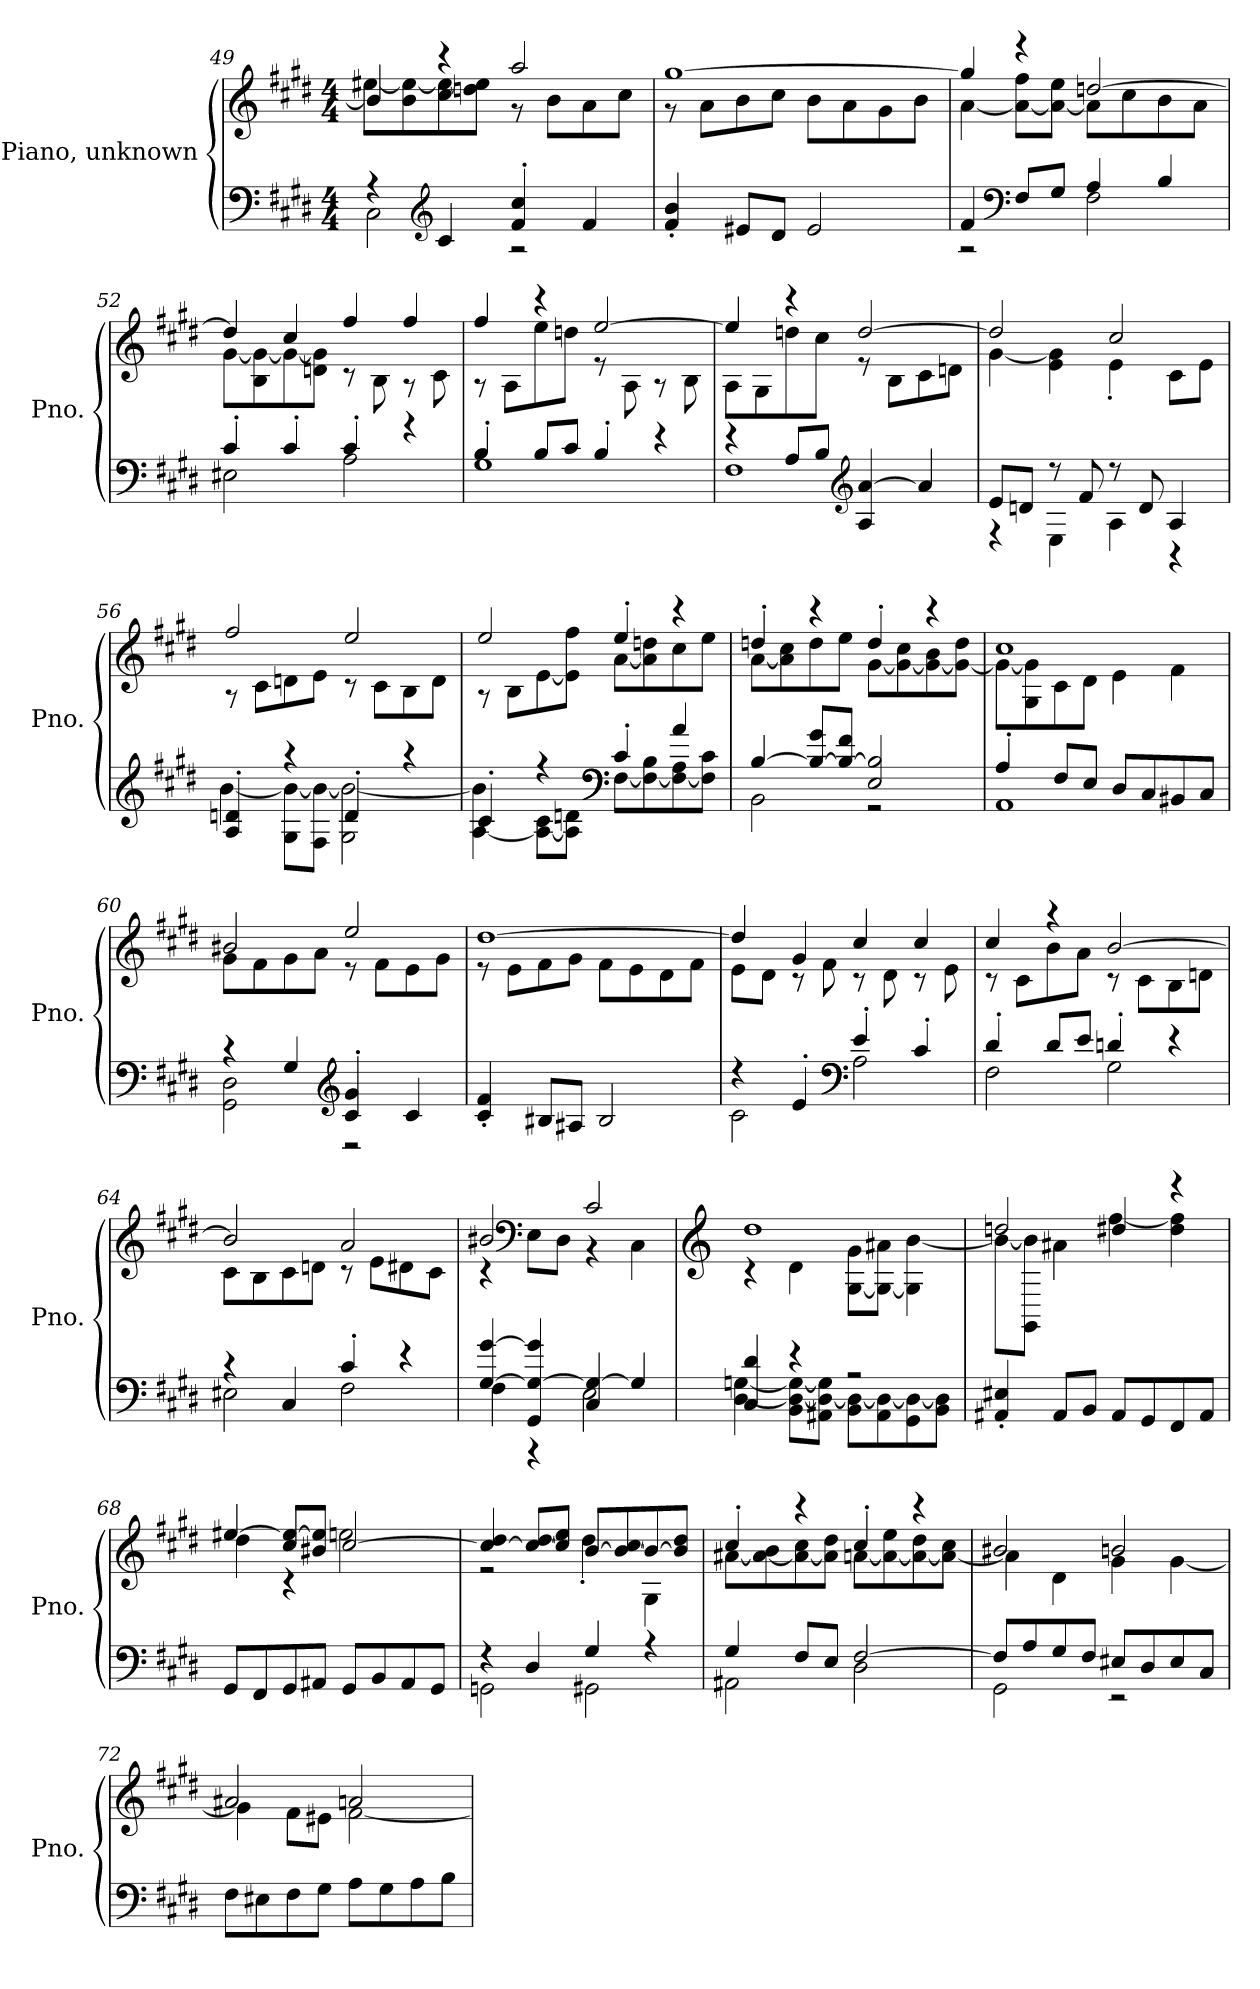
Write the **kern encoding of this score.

**kern	**kern
*part1	*part1
*staff2	*staff1
*I"Piano, unknown	*
*I'Pno.	*
*clefF4	*clefG2
*k[f#c#g#d#]	*k[f#c#g#d#]
*M4/4	*M4/4
=49	=49
*^	*^
4r	2C#\	4b/]	[8ee#X\L
.	.	.	8b\ 8ee#\_
*clefG2	*	*	*
4c#/	.	4r	8cc#\ 8ee#\_
.	.	.	8ddn\ 8ee#\]J
4f#/' 4cc#/'	2r	2aa/	8r
.	.	.	8b\L
4f#/	.	.	8a\
.	.	.	8cc#\J
*v	*v	*	*
=50	=50	=50
4f#/' 4b/'	[1gg#	8r
.	.	8a\L
8e#X/L	.	8b\
8d#/J	.	8cc#\J
2e#/	.	8b\L
.	.	8a\
.	.	8g#\
.	.	8b\J
!!LO:LB:g=z	!!
=51	=51	=51
*^	*	*
4f#/	2r	4gg#/]	[4a\
*clefF4	*	*	*
8F#/L	.	4r	8a\_ 8ff#\L
8G#/J	.	.	8a\_ 8ee\J
4A/	2F#\	[2ddn/	8a\L]
.	.	.	8cc#\
4B/	.	.	8b\
.	.	.	8a\J
=52	=52	=52	=52
4c#'/	2E#X\	4dd/]	[8g#\L
.	.	.	8B\ 8g#\_
4c#'/	.	4cc#/	8g#\_
.	.	.	8dn\ 8g#\]J
4c#'/	2A\	4ff#/	8r
.	.	.	8B\
4r	.	4ff#/	8r
.	.	.	8c#\
=53	=53	=53	=53
4B'/	1G#	4ff#/	8r
.	.	.	8A\L
8B/L	.	4r	8ee\
8c#/J	.	.	8ddn\J
4B'/	.	[2ee/	8r
.	.	.	8A\
4r	.	.	8r
.	.	.	8B\
=54	=54	=54	=54
4r	1F#	4ee/]	8A\L
.	.	.	8G#\
8A/L	.	4r	8ddn\
8B/J	.	.	8cc#\J
*clefG2	*	*	*
4A/ [4a/	.	[2dd/	8r
.	.	.	8B\L
4a/]	.	.	8c#\
.	.	.	8dn\J
!!LO:LB:g=z	!!
=55	=55	=55	=55
8e/L	4r	2dd/]	[4g#\
8dn/J	.	.	.
8r	4E\	.	4e\ 4g#\]
8f#/	.	.	.
8r	4A\	2cc#/	4e'\
8d/	.	.	.
4A/	4r	.	8c#\L
.	.	.	8e\J
=56	=56	=56	=56
4A/' 4dn/'	[4b\	2ff#/	8r
.	.	.	8c#\L
4r	8G#\ 8b\_L	.	8dn\
.	8F#\ 8b\_J	.	8e\J
4d'/	2G#\ 2b\_	2ee/	8r
.	.	.	8c#\L
4r	.	.	8B\
.	.	.	8d\J
=57	=57	=57	=57
4c#'/	[4A\ 4b\]	2ee/	8r
.	.	.	8B\L
4r	8A\_ 8c#\L	.	[8e\
.	8A\] 8dn\J	.	8e\] 8ff#\J
*clefF4	*	*	*
4c#'/	[8F#\L	4ee'/	[8a\L
.	8F#\_ 8B\	.	8a\] 8ddn\
4a/	8F#\_ 8A\	4r	8cc#\
.	8F#\] 8c#\J	.	8ee\J
!!LO:PB:g=z	!!
=58	=58	=58	=58
[4B/	2BB\	4ddn'/	[8a\L
.	.	.	8a\] 8cc#\
8B/_ 8g#/L	.	4r	8dd\
8B/_ 8f#/J	.	.	8ee\J
2E/ 2B/]	2r	4dd'/	[8g#\L
.	.	.	8g#\_ 8cc#\
.	.	4r	8g#\_ 8b\
.	.	.	8g#\_ 8dd\J
=59	=59	=59	=59
4A'/	1AA	1cc#	8g#\L_
.	.	.	8G#\ 8g#\]
8F#/L	.	.	8c#\
8E/J	.	.	8d#\J
8D#/L	.	.	4e\
8C#/	.	.	.
8BB#X/	.	.	4f#\
8C#/J	.	.	.
=60	=60	=60	=60
4r	2GG#\ 2D#\	2b#X/	8g#\L
.	.	.	8f#\
4G#/	.	.	8g#\
.	.	.	8a\J
*clefG2	*	*	*
4c#/' 4g#/'	2r	2ee/	8r
.	.	.	8f#\L
4c#/	.	.	8e\
.	.	.	8g#\J
*v	*v	*	*
=61	=61	=61
4c#/' 4f#/'	[1dd#	8r
.	.	8e\L
8B#X/L	.	8f#\
8A#X/J	.	8g#\J
2B#/	.	8f#\L
.	.	8e\
.	.	8d#\
.	.	8f#\J
!!LO:LB:g=z	!!
=62	=62	=62
*^	*	*
4r	2c#\	4dd#/]	8e\L
.	.	.	8d#\J
4e'/	.	4g#/	8r
.	.	.	8f#\
*clefF4	*	*	*
4e'/	2A\	4cc#/	8r
.	.	.	8d#\
4c#'/	.	4cc#/	8r
.	.	.	8e\
=63	=63	=63	=63
4d#'/	2F#\	4cc#/	8r
.	.	.	8c#\L
8d#/L	.	4r	8b\
8e/J	.	.	8a\J
4dn'/	2G#\	[2b/	8r
.	.	.	8c#\L
4r	.	.	8B\
.	.	.	8dn\J
=64	=64	=64	=64
4r	2E#X\	2b/]	8c#\L
.	.	.	8B\
4C#/	.	.	8c#\
.	.	.	8dn\J
4c#'/	2F#\	2a/	8r
.	.	.	8e\L
4r	.	.	8d#X\
.	.	.	8c#\J
=65	=65	=65	=65
[4G#/ [4g#/	4F#\	2b#X/	4r
*	*	*clefF4	*
4GG#/ 4G#/_ 4g#/]	4r	.	8E\L
.	.	.	8D#\J
4C#/ 4G#/_	2E\	2c#/	4r
4G#/]	.	.	4C#\
!!LO:LB:g=z	!!
=66	=66	=66	=66
*	*	*clefG2	*
4C#/ 4d#/	[4D#\ [4Gn\	1dd#	4r
4r	8BB\ 8D#\_ 8G\_L	.	4d#\
.	8AA#X\ 8D#\_ 8G\]J	.	.
2r	8BB\ 8D#\_L	.	[8G#\ 8g#\L
.	8AA#\ 8D#\_	.	8G#\_ 8a#X\J
.	8GG#\ 8D#\_	.	4G#\] [4b\
.	8BB\ 8D#\]J	.	.
*v	*v	*	*
=67	=67	=67
4AA#X/' 4E#X/'	2ddn/	8b\L_
.	.	8GG#\ 8b\]J
8AA#/L	.	4a#X\
8BB/J	.	.
8AA#/L	4dd#X/	[4ff#\
8GG#/	.	.
8FF#/	4r	4dd#\ 4ff#\]
8AA#/J	.	.
=68	=68	=68
8GG#/L	[4ee#X/	4dd#\
8FF#/	.	.
8GG#/	8cc#/ 8ee#/_L	4r
8AA#X/J	8b#X/ 8ee#/]J	.
8GG#/L	[2cc#/	2een\
8BB/	.	.
8AA#/	.	.
8GG#/J	.	.
!!LO:LB:g=z	!!
=69	=69	=69
*^	*	*
4r	2GGn\	4cc#/_ 4dd#/	2r
4D#/	.	8cc#/_ 8dd#/L	.
.	.	8cc#/] 8ee/J	.
4G#/	2GG#X\	[8b/L	4dd#'\
.	.	8b/_ 8cc#/	.
4r	.	8b/_	4G#\
.	.	8b/] 8dd#/J	.
=70	=70	=70	=70
4G#/	2AA#X\	4cc#'/	[8a#X\L
.	.	.	8a#\_ 8b\
8F#/L	.	4r	8a#\_ 8cc#\
8E/J	.	.	8a#\] 8dd#\J
[2F#/	2D#\	4cc#'/	[8an\L
.	.	.	8a\_ 8ee\
.	.	4r	8a\_ 8dd#\
.	.	.	8a\_ 8cc#\J
=71	=71	=71	=71
8F#/L]	2GG#\	2b#X/	4a\]
8A/	.	.	.
8G#/	.	.	4d#\
8F#/J	.	.	.
8E#X/L	2r	2bn/	4g#\
8D#/	.	.	.
8E#/	.	.	[4g#\
8C#/J	.	.	.
*v	*v	*	*
!!LO:LB:g=z	!!
=72	=72	=72
8F#\L	2a#X/	4g#\]
8E#X\	.	.
8F#\	.	8f#\L
8G#\J	.	8e#X\J
8A\L	2an/	[2f#\
8G#\	.	.
8A\	.	.
8B\J	.	.
*	*v	*v
=	=
*-	*-
